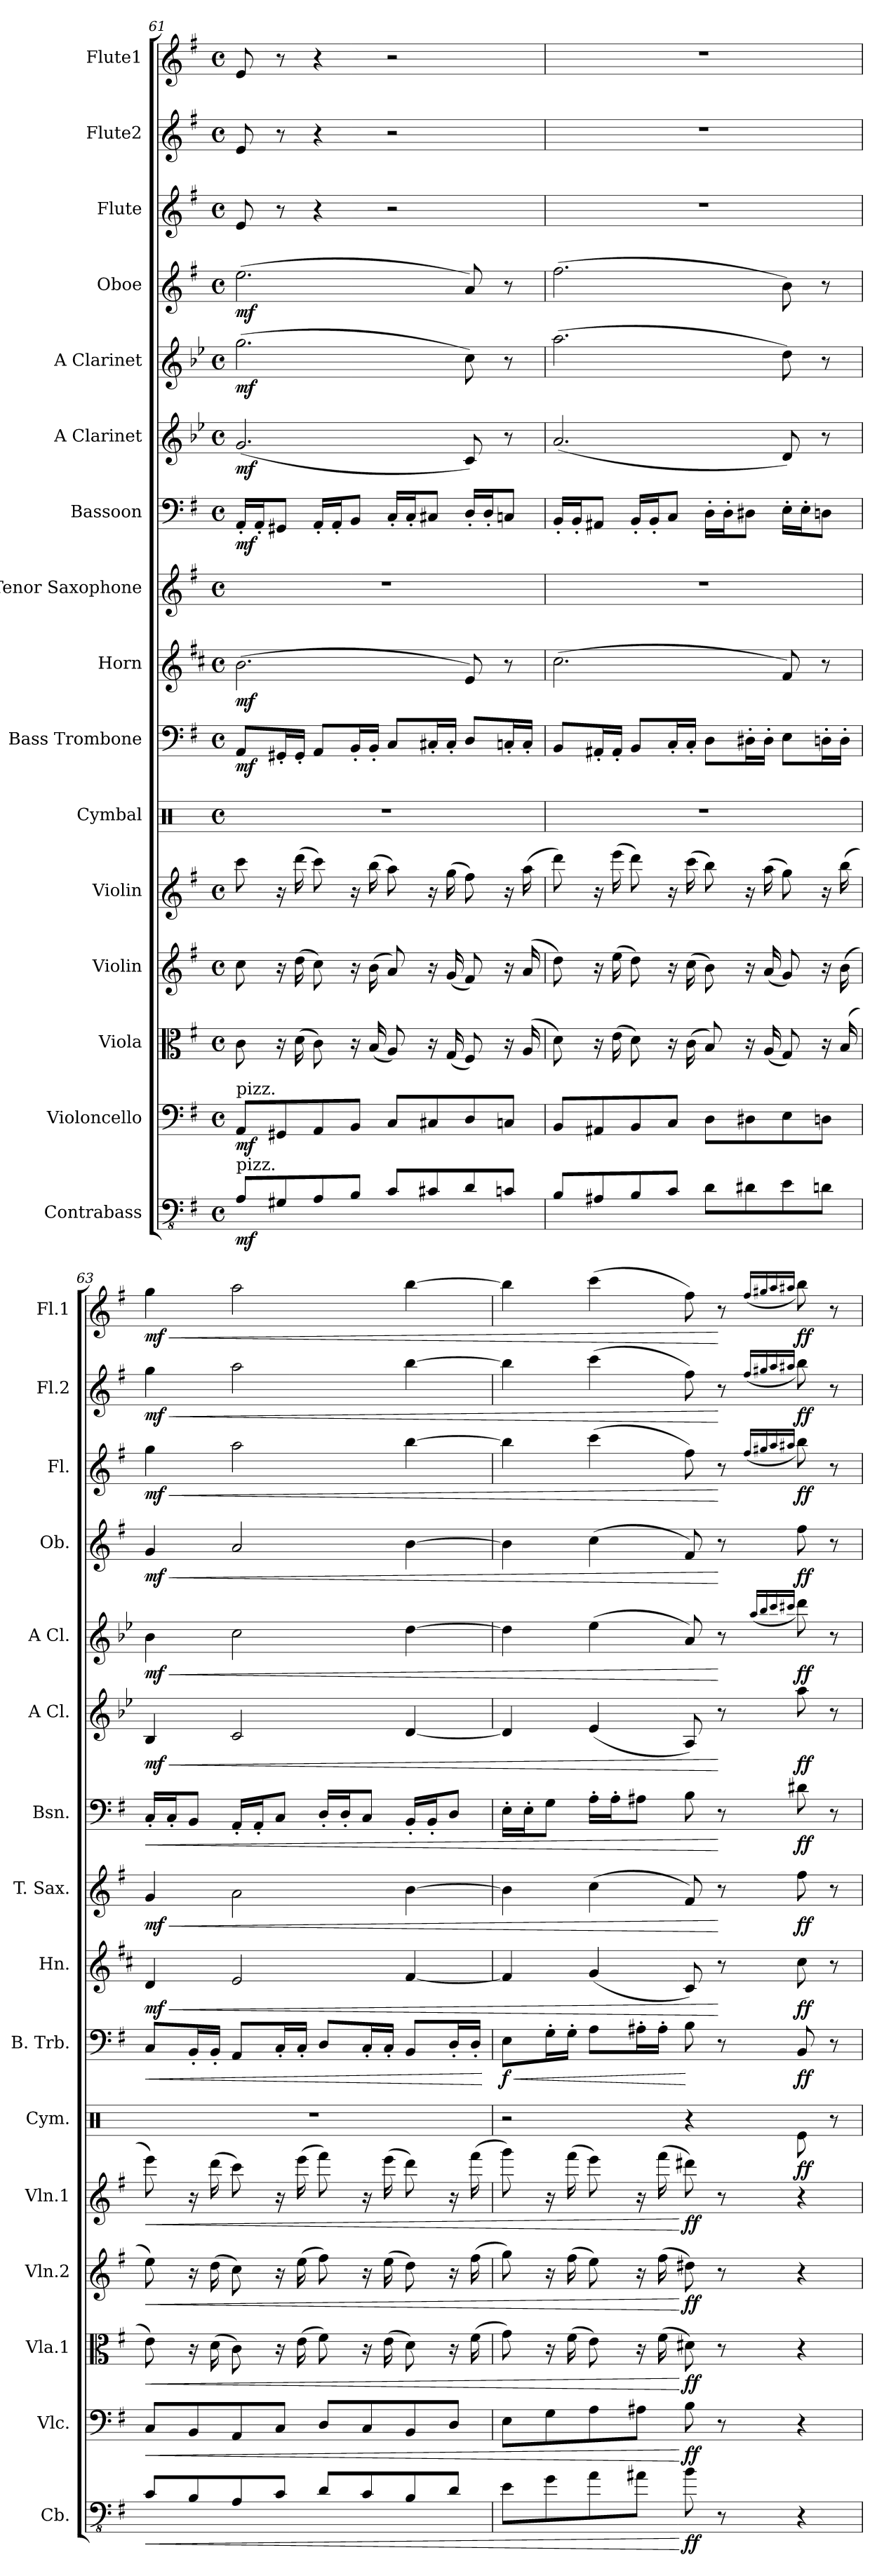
**kern	**dynam	**kern	**dynam	**kern	**dynam	**kern	**dynam	**kern	**dynam	**kern	**dynam	**kern	**dynam	**kern	**dynam	**kern	**dynam	**kern	**dynam	**kern	**dynam	**kern	**dynam	**kern	**dynam	**kern	**dynam	**kern	**dynam	**kern	**dynam
*part16	*part16	*part15	*part15	*part14	*part14	*part13	*part13	*part12	*part12	*part11	*part11	*part10	*part10	*part9	*part9	*part8	*part8	*part7	*part7	*part6	*part6	*part5	*part5	*part4	*part4	*part3	*part3	*part2	*part2	*part1	*part1
*staff16	*staff16	*staff15	*staff15	*staff14	*staff14	*staff13	*staff13	*staff12	*staff12	*staff11	*staff11	*staff10	*staff10	*staff9	*staff9	*staff8	*staff8	*staff7	*staff7	*staff6	*staff6	*staff5	*staff5	*staff4	*staff4	*staff3	*staff3	*staff2	*staff2	*staff1	*staff1
*I"Contrabass	*	*I"Violoncello	*	*I"Viola	*	*I"Violin	*	*I"Violin	*	*I"Cymbal	*	*I"Bass Trombone	*	*I"Horn	*	*I"Tenor Saxophone	*	*I"Bassoon	*	*I"A Clarinet	*	*I"A Clarinet	*	*I"Oboe	*	*I"Flute	*	*I"Flute2	*	*I"Flute1	*
*I'Cb.	*	*I'Vlc.	*	*I'Vla.1	*	*I'Vln.2	*	*I'Vln.1	*	*I'Cym.	*	*I'B. Trb.	*	*I'Hn.	*	*I'T. Sax.	*	*I'Bsn.	*	*I'A Cl.	*	*I'A Cl.	*	*I'Ob.	*	*I'Fl.	*	*I'Fl.2	*	*I'Fl.1	*
*clefFv4	*	*clefF4	*	*clefC3	*	*clefG2	*	*clefG2	*	*clefX	*	*clefF4	*	*clefG2	*	*clefG2	*	*clefF4	*	*clefG2	*	*clefG2	*	*clefG2	*	*clefG2	*	*clefG2	*	*clefG2	*
*ITrd7c12	*	*	*	*	*	*	*	*	*	*	*	*	*	*ITrd4c7	*	*ITrd8c14	*	*	*	*ITrd2c3	*	*ITrd2c3	*	*	*	*	*	*	*	*	*
*k[f#]	*	*k[f#]	*	*k[f#]	*	*k[f#]	*	*k[f#]	*	*k[]	*	*k[f#]	*	*k[f#]	*	*k[f#]	*	*k[f#]	*	*k[f#]	*	*k[f#]	*	*k[f#]	*	*k[f#]	*	*k[f#]	*	*k[f#]	*
*M4/4	*	*M4/4	*	*M4/4	*	*M4/4	*	*M4/4	*	*M4/4	*	*M4/4	*	*M4/4	*	*M4/4	*	*M4/4	*	*M4/4	*	*M4/4	*	*M4/4	*	*M4/4	*	*M4/4	*	*M4/4	*
*met(c)	*	*met(c)	*	*met(c)	*	*met(c)	*	*met(c)	*	*met(c)	*	*met(c)	*	*met(c)	*	*met(c)	*	*met(c)	*	*met(c)	*	*met(c)	*	*met(c)	*	*met(c)	*	*met(c)	*	*met(c)	*
=61	=61	=61	=61	=61	=61	=61	=61	=61	=61	=61	=61	=61	=61	=61	=61	=61	=61	=61	=61	=61	=61	=61	=61	=61	=61	=61	=61	=61	=61	=61	=61
!	!	!LO:TX:a:t=pizz.	!	!	!	!	!	!	!	!	!	!	!	!	!	!	!	!	!	!	!	!	!	!	!	!	!	!	!	!	!
!LO:TX:a:t=pizz.	!	!	!	!	!	!	!	!	!	!	!	!	!	!	!	!	!	!	!	!	!	!	!	!	!	!	!	!	!	!	!
!	!LO:DY:b	!	!LO:DY:b	!	!	!	!	!	!	!	!	!	!LO:DY:b	!	!LO:DY:b	!	!	!	!LO:DY:b	!	!LO:DY:b	!	!LO:DY:b	!	!LO:DY:b	!	!	!	!	!	!
8AAA/L	mf	8AA/L	mf	8c\	.	8cc\	.	8ccc\	.	1r	.	8AA/L	mf	(2.e\	mf	1r	.	16AA'/LL	mf	(2.e/	mf	(2.ee\	mf	(2.ee\	mf	8e/	.	8e/	.	8e/	.
.	.	.	.	.	.	.	.	.	.	.	.	.	.	.	.	.	.	16AA'/J	.	.	.	.	.	.	.	.	.	.	.	.	.
8GGG#X/	.	8GG#X/	.	16r	.	16r	.	16r	.	.	.	16GG#X'/L	.	.	.	.	.	8GG#X/J	.	.	.	.	.	.	.	8r	.	8r	.	8r	.
.	.	.	.	(16d\	.	(16dd\	.	(16ddd\	.	.	.	16GG#'/JJ	.	.	.	.	.	.	.	.	.	.	.	.	.	.	.	.	.	.	.
8AAA/	.	8AA/	.	8c\)	.	8cc\)	.	8ccc\)	.	.	.	8AA/L	.	.	.	.	.	16AA'/LL	.	.	.	.	.	.	.	4r	.	4r	.	4r	.
.	.	.	.	.	.	.	.	.	.	.	.	.	.	.	.	.	.	16AA'/J	.	.	.	.	.	.	.	.	.	.	.	.	.
8BBB/J	.	8BB/J	.	16r	.	16r	.	16r	.	.	.	16BB'/L	.	.	.	.	.	8BB/J	.	.	.	.	.	.	.	.	.	.	.	.	.
.	.	.	.	(16B/	.	(16b\	.	(16bb\	.	.	.	16BB'/JJ	.	.	.	.	.	.	.	.	.	.	.	.	.	.	.	.	.	.	.
8CC/L	.	8C/L	.	8A/)	.	8a/)	.	8aa\)	.	.	.	8C/L	.	.	.	.	.	16C'/LL	.	.	.	.	.	.	.	2r	.	2r	.	2r	.
.	.	.	.	.	.	.	.	.	.	.	.	.	.	.	.	.	.	16C'/J	.	.	.	.	.	.	.	.	.	.	.	.	.
8CC#X/	.	8C#X/	.	16r	.	16r	.	16r	.	.	.	16C#X'/L	.	.	.	.	.	8C#X/J	.	.	.	.	.	.	.	.	.	.	.	.	.
.	.	.	.	(16G/	.	(16g/	.	(16gg\	.	.	.	16C#'/JJ	.	.	.	.	.	.	.	.	.	.	.	.	.	.	.	.	.	.	.
8DD/	.	8D/	.	8F#/)	.	8f#/)	.	8ff#\)	.	.	.	8D/L	.	8A/)	.	.	.	16D'/LL	.	8A/)	.	8a\)	.	8a/)	.	.	.	.	.	.	.
.	.	.	.	.	.	.	.	.	.	.	.	.	.	.	.	.	.	16D'/J	.	.	.	.	.	.	.	.	.	.	.	.	.
8CCn/J	.	8Cn/J	.	16r	.	16r	.	16r	.	.	.	16Cn'/L	.	8r	.	.	.	8Cn/J	.	8r	.	8r	.	8r	.	.	.	.	.	.	.
.	.	.	.	(>16A/	.	(>16a/	.	(>16aa\	.	.	.	16C'/JJ	.	.	.	.	.	.	.	.	.	.	.	.	.	.	.	.	.	.	.
=62	=62	=62	=62	=62	=62	=62	=62	=62	=62	=62	=62	=62	=62	=62	=62	=62	=62	=62	=62	=62	=62	=62	=62	=62	=62	=62	=62	=62	=62	=62	=62
8BBB/L	.	8BB/L	.	8d\)	.	8dd\)	.	8ddd\)	.	1r	.	8BB/L	.	(2.f#\	.	1r	.	16BB'/LL	.	(2.f#/	.	(2.ff#\	.	(2.ff#\	.	1r	.	1r	.	1r	.
.	.	.	.	.	.	.	.	.	.	.	.	.	.	.	.	.	.	16BB'/J	.	.	.	.	.	.	.	.	.	.	.	.	.
8AAA#X/	.	8AA#X/	.	16r	.	16r	.	16r	.	.	.	16AA#X'/L	.	.	.	.	.	8AA#X/J	.	.	.	.	.	.	.	.	.	.	.	.	.
.	.	.	.	(16e\	.	(16ee\	.	(16eee\	.	.	.	16AA#'/JJ	.	.	.	.	.	.	.	.	.	.	.	.	.	.	.	.	.	.	.
8BBB/	.	8BB/	.	8d\)	.	8dd\)	.	8ddd\)	.	.	.	8BB/L	.	.	.	.	.	16BB'/LL	.	.	.	.	.	.	.	.	.	.	.	.	.
.	.	.	.	.	.	.	.	.	.	.	.	.	.	.	.	.	.	16BB'/J	.	.	.	.	.	.	.	.	.	.	.	.	.
8CC/J	.	8C/J	.	16r	.	16r	.	16r	.	.	.	16C'/L	.	.	.	.	.	8C/J	.	.	.	.	.	.	.	.	.	.	.	.	.
.	.	.	.	(16c\	.	(16cc\	.	(16ccc\	.	.	.	16C'/JJ	.	.	.	.	.	.	.	.	.	.	.	.	.	.	.	.	.	.	.
8DD\L	.	8D\L	.	8B/)	.	8b\)	.	8bb\)	.	.	.	8D\L	.	.	.	.	.	16D'\LL	.	.	.	.	.	.	.	.	.	.	.	.	.
.	.	.	.	.	.	.	.	.	.	.	.	.	.	.	.	.	.	16D'\J	.	.	.	.	.	.	.	.	.	.	.	.	.
8DD#X\	.	8D#X\	.	16r	.	16r	.	16r	.	.	.	16D#X'\L	.	.	.	.	.	8D#X\J	.	.	.	.	.	.	.	.	.	.	.	.	.
.	.	.	.	(16A/	.	(16a/	.	(16aa\	.	.	.	16D#'\JJ	.	.	.	.	.	.	.	.	.	.	.	.	.	.	.	.	.	.	.
8EE\	.	8E\	.	8G/)	.	8g/)	.	8gg\)	.	.	.	8E\L	.	8B/)	.	.	.	16E'\LL	.	8B/)	.	8b\)	.	8b\)	.	.	.	.	.	.	.
.	.	.	.	.	.	.	.	.	.	.	.	.	.	.	.	.	.	16E'\J	.	.	.	.	.	.	.	.	.	.	.	.	.
8DDn\J	.	8Dn\J	.	16r	.	16r	.	16r	.	.	.	16Dn'\L	.	8r	.	.	.	8Dn\J	.	8r	.	8r	.	8r	.	.	.	.	.	.	.
.	.	.	.	(16B/	.	(16b\	.	(16bb\	.	.	.	16D'\JJ	.	.	.	.	.	.	.	.	.	.	.	.	.	.	.	.	.	.	.
!!LO:PB:g=z
=63	=63	=63	=63	=63	=63	=63	=63	=63	=63	=63	=63	=63	=63	=63	=63	=63	=63	=63	=63	=63	=63	=63	=63	=63	=63	=63	=63	=63	=63	=63	=63
!	!LO:HP:b	!	!LO:HP:b	!	!LO:HP:b	!	!LO:HP:b	!	!LO:HP:b	!	!	!	!LO:HP:b	!	!LO:HP:b	!	!LO:HP:b	!	!LO:HP:b	!	!LO:HP:b	!	!LO:HP:b	!	!LO:HP:b	!	!LO:HP:b	!	!LO:HP:b	!	!LO:HP:b
!	!	!	!	!	!	!	!	!	!	!	!	!	!	!	!LO:DY:n=1:b	!	!LO:DY:n=1:b	!	!	!	!LO:DY:n=1:b	!	!LO:DY:n=1:b	!	!LO:DY:n=1:b	!	!LO:DY:n=1:b	!	!LO:DY:n=1:b	!	!LO:DY:n=1:b
8CC/L	<	8C/L	<	8e\)	<	8ee\)	<	8eee\)	<	1r	.	8C/L	<	4G/	< mf	4G/	< mf	16C'/LL	<	4G/	< mf	4g\	< mf	4g/	< mf	4gg\	< mf	4gg\	< mf	4gg\	< mf
.	.	.	.	.	.	.	.	.	.	.	.	.	.	.	.	.	.	16C'/J	.	.	.	.	.	.	.	.	.	.	.	.	.
8BBB/	.	8BB/	.	16r	.	16r	.	16r	.	.	.	16BB'/L	.	.	.	.	.	8BB/J	.	.	.	.	.	.	.	.	.	.	.	.	.
.	.	.	.	(16d\	.	(16dd\	.	(16ddd\	.	.	.	16BB'/JJ	.	.	.	.	.	.	.	.	.	.	.	.	.	.	.	.	.	.	.
8AAA/	.	8AA/	.	8c\)	.	8cc\)	.	8ccc\)	.	.	.	8AA/L	.	2A/	.	2A\	.	16AA'/LL	.	2A/	.	2a\	.	2a/	.	2aa\	.	2aa\	.	2aa\	.
.	.	.	.	.	.	.	.	.	.	.	.	.	.	.	.	.	.	16AA'/J	.	.	.	.	.	.	.	.	.	.	.	.	.
8CC/J	.	8C/J	.	16r	.	16r	.	16r	.	.	.	16C'/L	.	.	.	.	.	8C/J	.	.	.	.	.	.	.	.	.	.	.	.	.
.	.	.	.	(16e\	.	(16ee\	.	(16eee\	.	.	.	16C'/JJ	.	.	.	.	.	.	.	.	.	.	.	.	.	.	.	.	.	.	.
8DD/L	.	8D/L	.	8f#\)	.	8ff#\)	.	8fff#\)	.	.	.	8D/L	.	.	.	.	.	16D'/LL	.	.	.	.	.	.	.	.	.	.	.	.	.
.	.	.	.	.	.	.	.	.	.	.	.	.	.	.	.	.	.	16D'/J	.	.	.	.	.	.	.	.	.	.	.	.	.
8CC/	.	8C/	.	16r	.	16r	.	16r	.	.	.	16C'/L	.	.	.	.	.	8C/J	.	.	.	.	.	.	.	.	.	.	.	.	.
.	.	.	.	(16e\	.	(16ee\	.	(16eee\	.	.	.	16C'/JJ	.	.	.	.	.	.	.	.	.	.	.	.	.	.	.	.	.	.	.
8BBB/	.	8BB/	.	8d\)	.	8dd\)	.	8ddd\)	.	.	.	8BB/L	.	[4B/	.	[4B\	.	16BB'/LL	.	[4B/	.	[4b\	.	[4b\	.	[4bb\	.	[4bb\	.	[4bb\	.
.	.	.	.	.	.	.	.	.	.	.	.	.	.	.	.	.	.	16BB'/J	.	.	.	.	.	.	.	.	.	.	.	.	.
8DD/J	.	8D/J	.	16r	.	16r	.	16r	.	.	.	16D'/L	.	.	.	.	.	8D/J	.	.	.	.	.	.	.	.	.	.	.	.	.
.	.	.	.	(16f#\	.	(16ff#\	.	(16fff#\	.	.	.	16D'/JJ	.	.	.	.	.	.	.	.	.	.	.	.	.	.	.	.	.	.	.
.	.	.	.	.	.	.	.	.	.	.	.	.	[	.	.	.	.	.	.	.	.	.	.	.	.	.	.	.	.	.	.
=64	=64	=64	=64	=64	=64	=64	=64	=64	=64	=64	=64	=64	=64	=64	=64	=64	=64	=64	=64	=64	=64	=64	=64	=64	=64	=64	=64	=64	=64	=64	=64
!	!	!	!	!	!	!	!	!	!	!	!	!	!LO:HP:b	!	!	!	!	!	!	!	!	!	!	!	!	!	!	!	!	!	!
!	!	!	!	!	!	!	!	!	!	!	!	!	!LO:DY:n=1:b	!	!	!	!	!	!	!	!	!	!	!	!	!	!	!	!	!	!
8EE\L	.	8E\L	.	8g\)	.	8gg\)	.	8ggg\)	.	2r	.	8E\L	< f	4B/]	.	4B\]	.	16E'\LL	.	4B/]	.	4b\]	.	4b\]	.	4bb\]	.	4bb\]	.	4bb\]	.
.	.	.	.	.	.	.	.	.	.	.	.	.	.	.	.	.	.	16E'\J	.	.	.	.	.	.	.	.	.	.	.	.	.
8GG\	.	8G\	.	16r	.	16r	.	16r	.	.	.	16G'\L	.	.	.	.	.	8G\J	.	.	.	.	.	.	.	.	.	.	.	.	.
.	.	.	.	(16f#\	.	(16ff#\	.	(16fff#\	.	.	.	16G'\JJ	.	.	.	.	.	.	.	.	.	.	.	.	.	.	.	.	.	.	.
8AA\	.	8A\	.	8e\)	.	8ee\)	.	8eee\)	.	.	.	8A\L	.	(4c/	.	(4c\	.	16A'\LL	.	(4c/	.	(4cc\	.	(4cc\	.	(4ccc\	.	(4ccc\	.	(4ccc\	.
.	.	.	.	.	.	.	.	.	.	.	.	.	.	.	.	.	.	16A'\J	.	.	.	.	.	.	.	.	.	.	.	.	.
8AA#X\J	.	8A#X\J	.	16r	.	16r	.	16r	.	.	.	16A#X'\L	.	.	.	.	.	8A#X\J	.	.	.	.	.	.	.	.	.	.	.	.	.
.	.	.	.	(16f#\	.	(16ff#\	.	(16fff#\	.	.	.	16A#'\JJ	.	.	.	.	.	.	.	.	.	.	.	.	.	.	.	.	.	.	.
!	!LO:DY:n=1:b	!	!LO:DY:n=1:b	!	!LO:DY:n=1:b	!	!LO:DY:n=1:b	!	!LO:DY:n=1:b	!	!	!	!	!	!	!	!	!	!	!	!	!	!	!	!	!	!	!	!	!	!
8BB\	[ ff	8B\	[ ff	8d#X\)	[ ff	8dd#X\)	[ ff	8ddd#X\)	[ ff	4r	.	8B\	[	8F#/)	.	8F#/)	.	8B\	.	8F#/)	.	8f#/)	.	8f#/)	.	8ff#\)	.	8ff#\)	.	8ff#\)	.
8r	.	8r	.	8r	.	8r	.	8r	.	.	.	8r	.	8r	[	8r	[	8r	[	8r	[	8r	[	8r	[	8r	[	8r	[	8r	[
.	.	.	.	.	.	.	.	.	.	.	.	.	.	.	.	.	.	.	.	.	.	(16qff#/LL	.	.	.	(16qff#/LL	.	(16qff#/LL	.	(16qff#/LL	.
.	.	.	.	.	.	.	.	.	.	.	.	.	.	.	.	.	.	.	.	.	.	16qgg/	.	.	.	16qgg#X/	.	16qgg#X/	.	16qgg#X/	.
.	.	.	.	.	.	.	.	.	.	.	.	.	.	.	.	.	.	.	.	.	.	16qaa/	.	.	.	16qaa/	.	16qaa/	.	16qaa/	.
.	.	.	.	.	.	.	.	.	.	.	.	.	.	.	.	.	.	.	.	.	.	16qaa#X/JJ	.	.	.	16qaa#X/JJ	.	16qaa#X/JJ	.	16qaa#X/JJ	.
!	!	!	!	!	!	!	!	!	!	!	!LO:DY:b	!	!LO:DY:n=2:b	!	!LO:DY:b	!	!LO:DY:b	!	!LO:DY:b	!	!LO:DY:b	!	!LO:DY:b	!	!LO:DY:b	!	!LO:DY:b	!	!LO:DY:b	!	!LO:DY:b
4r	.	4r	.	4r	.	4r	.	4r	.	8Re\	ff	8BB/	ff	8f#\	ff	8f#\	ff	8d#X\	ff	8ff#\	ff	8bb\)	ff	8ff#\	ff	8bb\)	ff	8bb\)	ff	8bb\)	ff
.	.	.	.	.	.	.	.	.	.	8r	.	8r	.	8r	.	8r	.	8r	.	8r	.	8r	.	8r	.	8r	.	8r	.	8r	.
=	=	=	=	=	=	=	=	=	=	=	=	=	=	=	=	=	=	=	=	=	=	=	=	=	=	=	=	=	=	=	=
*-	*-	*-	*-	*-	*-	*-	*-	*-	*-	*-	*-	*-	*-	*-	*-	*-	*-	*-	*-	*-	*-	*-	*-	*-	*-	*-	*-	*-	*-	*-	*-
